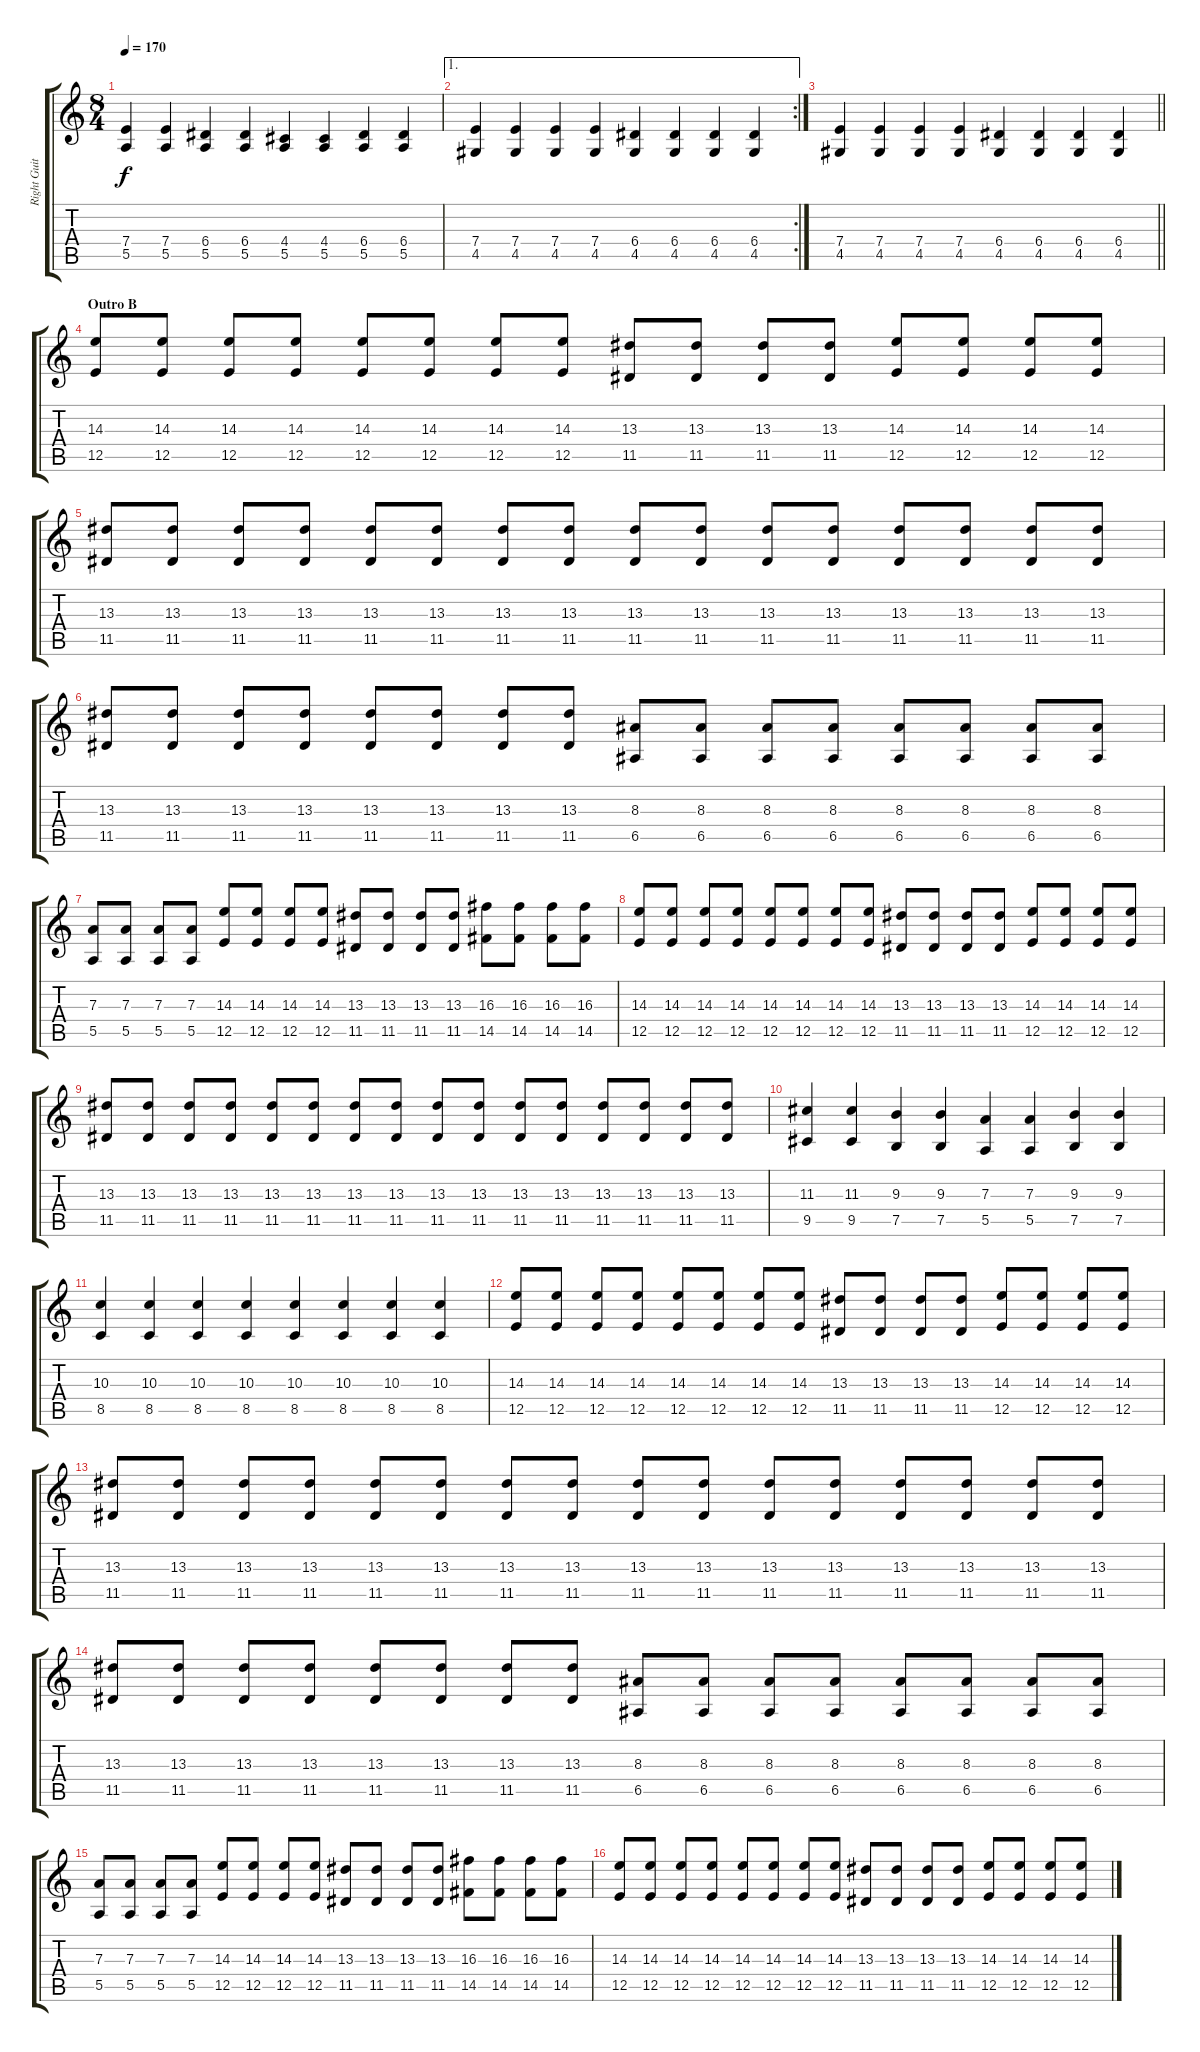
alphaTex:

\track ("Right Guitar" "Right Guit") {instrument distortionguitar}
\staff {score tabs}
\tuning (G3 Gb3 D3 A2 E2 B1) {hide}
\ts (8 4)
\tempo 170
\clef g2
\ks c
(7.4 5.5).4{dy f} (7.4 5.5).4 (6.4 5.5).4 (6.4 5.5).4 (4.4 5.5).4 (4.4 5.5).4 (6.4 5.5).4 (6.4 5.5).4 |
\ae 1
\rc 2
(7.4 4.5).4 (7.4 4.5).4 (7.4 4.5).4 (7.4 4.5).4 (6.4 4.5).4 (6.4 4.5).4 (6.4 4.5).4 (6.4 4.5).4 |
\barLineRight lightlight
(7.4 4.5).4 (7.4 4.5).4 (7.4 4.5).4 (7.4 4.5).4 (6.4 4.5).4 (6.4 4.5).4 (6.4 4.5).4 (6.4 4.5).4 |
\section ("" "Outro B")
(14.3 12.5).8 (14.3 12.5).8 (14.3 12.5).8 (14.3 12.5).8 (14.3 12.5).8 (14.3 12.5).8 (14.3 12.5).8 (14.3 12.5).8 (13.3 11.5).8 (13.3 11.5).8 (13.3 11.5).8 (13.3 11.5).8 (14.3 12.5).8 (14.3 12.5).8 (14.3 12.5).8 (14.3 12.5).8 |
(13.3 11.5).8 (13.3 11.5).8 (13.3 11.5).8 (13.3 11.5).8 (13.3 11.5).8 (13.3 11.5).8 (13.3 11.5).8 (13.3 11.5).8 (13.3 11.5).8 (13.3 11.5).8 (13.3 11.5).8 (13.3 11.5).8 (13.3 11.5).8 (13.3 11.5).8 (13.3 11.5).8 (13.3 11.5).8 |
(13.3 11.5).8 (13.3 11.5).8 (13.3 11.5).8 (13.3 11.5).8 (13.3 11.5).8 (13.3 11.5).8 (13.3 11.5).8 (13.3 11.5).8 (8.3 6.5).8 (8.3 6.5).8 (8.3 6.5).8 (8.3 6.5).8 (8.3 6.5).8 (8.3 6.5).8 (8.3 6.5).8 (8.3 6.5).8 |
(7.3 5.5).8 (7.3 5.5).8 (7.3 5.5).8 (7.3 5.5).8 (14.3 12.5).8 (14.3 12.5).8 (14.3 12.5).8 (14.3 12.5).8 (13.3 11.5).8 (13.3 11.5).8 (13.3 11.5).8 (13.3 11.5).8 (16.3 14.5).8 (16.3 14.5).8 (16.3 14.5).8 (16.3 14.5).8 |
(14.3 12.5).8 (14.3 12.5).8 (14.3 12.5).8 (14.3 12.5).8 (14.3 12.5).8 (14.3 12.5).8 (14.3 12.5).8 (14.3 12.5).8 (13.3 11.5).8 (13.3 11.5).8 (13.3 11.5).8 (13.3 11.5).8 (14.3 12.5).8 (14.3 12.5).8 (14.3 12.5).8 (14.3 12.5).8 |
(13.3 11.5).8 (13.3 11.5).8 (13.3 11.5).8 (13.3 11.5).8 (13.3 11.5).8 (13.3 11.5).8 (13.3 11.5).8 (13.3 11.5).8 (13.3 11.5).8 (13.3 11.5).8 (13.3 11.5).8 (13.3 11.5).8 (13.3 11.5).8 (13.3 11.5).8 (13.3 11.5).8 (13.3 11.5).8 |
(11.3 9.5).4 (11.3 9.5).4 (9.3 7.5).4 (9.3 7.5).4 (7.3 5.5).4 (7.3 5.5).4 (9.3 7.5).4 (9.3 7.5).4 |
(10.3 8.5).4 (10.3 8.5).4 (10.3 8.5).4 (10.3 8.5).4 (10.3 8.5).4 (10.3 8.5).4 (10.3 8.5).4 (10.3 8.5).4 |
(14.3 12.5).8 (14.3 12.5).8 (14.3 12.5).8 (14.3 12.5).8 (14.3 12.5).8 (14.3 12.5).8 (14.3 12.5).8 (14.3 12.5).8 (13.3 11.5).8 (13.3 11.5).8 (13.3 11.5).8 (13.3 11.5).8 (14.3 12.5).8 (14.3 12.5).8 (14.3 12.5).8 (14.3 12.5).8 |
(13.3 11.5).8 (13.3 11.5).8 (13.3 11.5).8 (13.3 11.5).8 (13.3 11.5).8 (13.3 11.5).8 (13.3 11.5).8 (13.3 11.5).8 (13.3 11.5).8 (13.3 11.5).8 (13.3 11.5).8 (13.3 11.5).8 (13.3 11.5).8 (13.3 11.5).8 (13.3 11.5).8 (13.3 11.5).8 |
(13.3 11.5).8 (13.3 11.5).8 (13.3 11.5).8 (13.3 11.5).8 (13.3 11.5).8 (13.3 11.5).8 (13.3 11.5).8 (13.3 11.5).8 (8.3 6.5).8 (8.3 6.5).8 (8.3 6.5).8 (8.3 6.5).8 (8.3 6.5).8 (8.3 6.5).8 (8.3 6.5).8 (8.3 6.5).8 |
(7.3 5.5).8 (7.3 5.5).8 (7.3 5.5).8 (7.3 5.5).8 (14.3 12.5).8 (14.3 12.5).8 (14.3 12.5).8 (14.3 12.5).8 (13.3 11.5).8 (13.3 11.5).8 (13.3 11.5).8 (13.3 11.5).8 (16.3 14.5).8 (16.3 14.5).8 (16.3 14.5).8 (16.3 14.5).8 |
(14.3 12.5).8 (14.3 12.5).8 (14.3 12.5).8 (14.3 12.5).8 (14.3 12.5).8 (14.3 12.5).8 (14.3 12.5).8 (14.3 12.5).8 (13.3 11.5).8 (13.3 11.5).8 (13.3 11.5).8 (13.3 11.5).8 (14.3 12.5).8 (14.3 12.5).8 (14.3 12.5).8 (14.3 12.5).8
